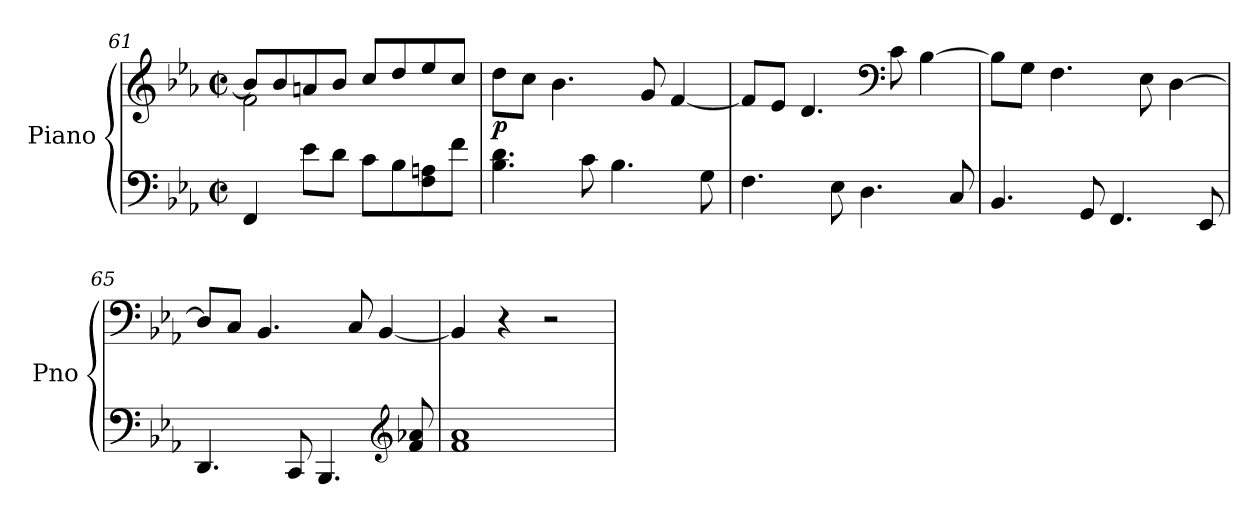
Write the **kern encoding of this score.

**kern	**kern	**dynam
*part1	*part1	*part1
*staff2	*staff1	*staff1/2
*I"Piano	*	*
*I'Pno	*	*
*clefF4	*clefG2	*
*k[b-e-a-]	*k[b-e-a-]	*
*E-:	*E-:	*
*M2/2	*M2/2	*
*met(c|)	*met(c|)	*
=61	=61	=61
*	*^	*
4FF/	8b-/L]	2f\	.
.	8b-/	.	.
8e-\L	8an/	.	.
8d\J	8b-/J	.	.
8c\L	8cc/L	2ryy	.
8B-\	8dd/	.	.
8F\ 8An\	8ee-/	.	.
8f\J	8cc/J	.	.
*	*v	*v	*
=62	=62	=62
!	!	!LO:DY:b
4.B-\ 4.d\	8dd\L	p
.	8cc\J	.
.	4.b-\	.
8c\	.	.
4.B-\	.	.
.	8g/	.
.	[4f/	.
8G\	.	.
=63	=63	=63
4.F\	8f/L]	.
.	8e-/J	.
.	4.d/	.
8E-\	.	.
4.D\	.	.
*	*clefF4	*
.	8c\	.
.	[4B-\	.
8C/	.	.
=64	=64	=64
4.BB-/	8B-\L]	.
.	8G\J	.
.	4.F\	.
8GG/	.	.
4.FF/	.	.
.	8E-\	.
.	[4D\	.
8EE-/	.	.
=65	=65	=65
4.DD/	8D/L]	.
.	8C/J	.
.	4.BB-/	.
8CC/	.	.
4.BBB-/	.	.
.	8C/	.
.	[4BB-/	.
*clefG2	*	*
8f/ 8a-X/	.	.
=66	=66	=66
1f 1a-	4BB-/]	.
.	4r	.
.	2r	.
=	=	=
*-	*-	*-
